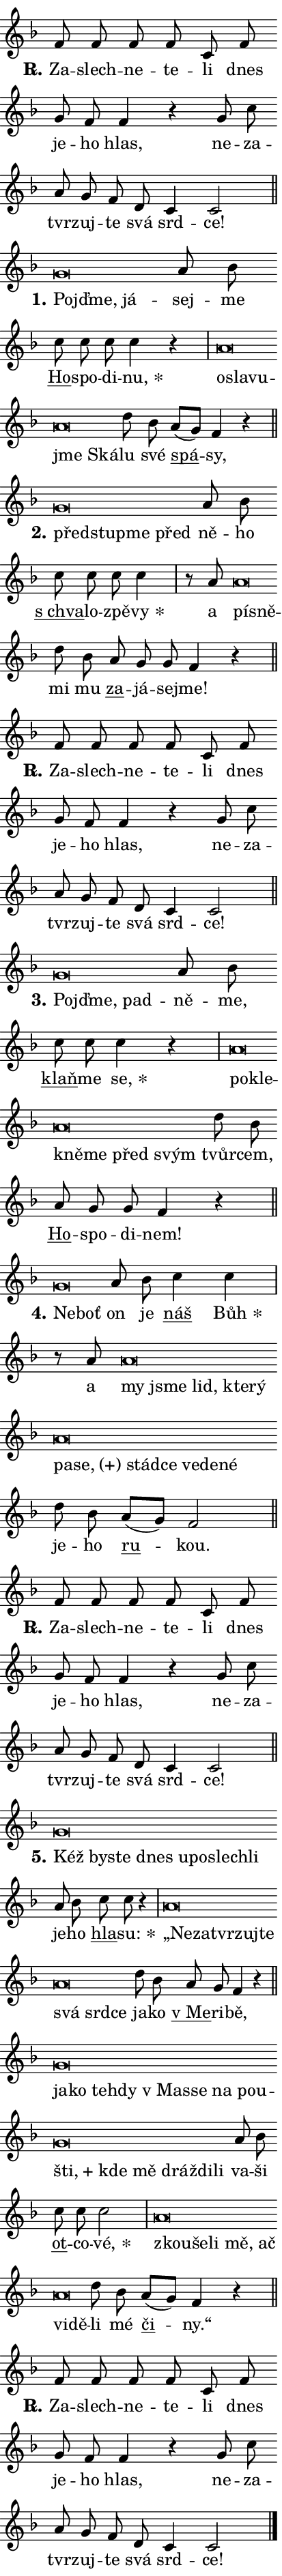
\version "2.24.0"
\header { tagline = "" }
\paper {
  indent = 0\cm
  top-margin = 0\cm
  right-margin = 0.13\cm % to fit lyric hyphens
  bottom-margin = 0\cm
  left-margin = 0\cm
  paper-width = 7\cm
  page-breaking = #ly:one-page-breaking
  system-system-spacing.basic-distance = #11
  score-system-spacing.basic-distance = #11
  ragged-last = ##f
}


%% Author: Thomas Morley
%% https://lists.gnu.org/archive/html/lilypond-user/2020-05/msg00002.html
#(define (line-position grob)
"Returns position of @var[grob} in current system:
   @code{'start}, if at first time-step
   @code{'end}, if at last time-step
   @code{'middle} otherwise
"
  (let* ((col (ly:item-get-column grob))
         (ln (ly:grob-object col 'left-neighbor))
         (rn (ly:grob-object col 'right-neighbor))
         (col-to-check-left (if (ly:grob? ln) ln col))
         (col-to-check-right (if (ly:grob? rn) rn col))
         (break-dir-left
           (and
             (ly:grob-property col-to-check-left 'non-musical #f)
             (ly:item-break-dir col-to-check-left)))
         (break-dir-right
           (and
             (ly:grob-property col-to-check-right 'non-musical #f)
             (ly:item-break-dir col-to-check-right))))
        (cond ((eqv? 1 break-dir-left) 'start)
              ((eqv? -1 break-dir-right) 'end)
              (else 'middle))))

#(define (tranparent-at-line-position vctor)
  (lambda (grob)
  "Relying on @code{line-position} select the relevant enry from @var{vctor}.
Used to determine transparency,"
    (case (line-position grob)
      ((end) (not (vector-ref vctor 0)))
      ((middle) (not (vector-ref vctor 1)))
      ((start) (not (vector-ref vctor 2))))))

noteHeadBreakVisibility =
#(define-music-function (break-visibility)(vector?)
"Makes @code{NoteHead}s transparent relying on @var{break-visibility}"
#{
  \override NoteHead.transparent =
    #(tranparent-at-line-position break-visibility)
#})

#(define delete-ledgers-for-transparent-note-heads
  (lambda (grob)
    "Reads whether a @code{NoteHead} is transparent.
If so this @code{NoteHead} is removed from @code{'note-heads} from
@var{grob}, which is supposed to be @code{LedgerLineSpanner}.
As a result ledgers are not printed for this @code{NoteHead}"
    (let* ((nhds-array (ly:grob-object grob 'note-heads))
           (nhds-list
             (if (ly:grob-array? nhds-array)
                 (ly:grob-array->list nhds-array)
                 '()))
           ;; Relies on the transparent-property being done before
           ;; Staff.LedgerLineSpanner.after-line-breaking is executed.
           ;; This is fragile ...
           (to-keep
             (remove
               (lambda (nhd)
                 (ly:grob-property nhd 'transparent #f))
               nhds-list)))
      ;; TODO find a better method to iterate over grob-arrays, similiar
      ;; to filter/remove etc for lists
      ;; For now rebuilt from scratch
      (set! (ly:grob-object grob 'note-heads)  '())
      (for-each
        (lambda (nhd)
          (ly:pointer-group-interface::add-grob grob 'note-heads nhd))
        to-keep))))

squashNotes = {
  \override NoteHead.X-extent = #'(-0.2 . 0.2)
  \override NoteHead.Y-extent = #'(-0.75 . 0)
  \override NoteHead.stencil =
    #(lambda (grob)
       (let ((pos (ly:grob-property grob 'staff-position)))
         (begin
           (if (< pos -7) (display "ERROR: Lower brevis then expected\n") (display ""))
           (if (<= pos -6) ly:text-interface::print ly:note-head::print))))
}
unSquashNotes = {
  \revert NoteHead.X-extent
  \revert NoteHead.Y-extent
  \revert NoteHead.stencil
}

hideNotes = \noteHeadBreakVisibility #begin-of-line-visible
unHideNotes = \noteHeadBreakVisibility #all-visible

% work-around for resetting accidentals
% https://lilypond.org/doc/v2.23/Documentation/notation/displaying-rhythms#unmetered-music
cadenzaMeasure = {
  \cadenzaOff
  \partial 1024 s1024
  \cadenzaOn
}

#(define-markup-command (accent layout props text) (markup?)
  "Underline accented syllable"
  (interpret-markup layout props
    #{\markup \override #'(offset . 4.3) \underline { #text }#}))

responsum = \markup \concat {
  "R" \hspace #-1.05 \path #0.1 #'((moveto 0 0.07) (lineto 0.9 0.8)) \hspace #0.05 "."
}

spaceSize = #0.6828661417322834 % exact space size for TeX Gyre Schola

\layout {
  \context {
    \Staff
    \remove "Time_signature_engraver"
    \override LedgerLineSpanner.after-line-breaking = #delete-ledgers-for-transparent-note-heads
  }
  \context {
    \Lyrics {
      \override LyricSpace.minimum-distance = \spaceSize
      \override LyricText.font-name = #"TeX Gyre Schola"
      \override LyricText.font-size = 1
      \override StanzaNumber.font-name = #"TeX Gyre Schola Bold"
      \override StanzaNumber.font-size = 1
    }
  }
  \context {
    \Score 
    \override NoteHead.text =
      #(lambda (grob) 
        (let ((pos (ly:grob-property grob 'staff-position)))
          #{\markup {
            \combine
              \halign #-0.55 \raise #(if (= pos -6) 0 0.5) \override #'(thickness . 2) \draw-line #'(3.2 . 0)
              \musicglyph "noteheads.sM1"
          }#}))
  }
}

% magnetic-lyrics.ily
%
%   written by
%     Jean Abou Samra <jean@abou-samra.fr>
%     Werner Lemberg <wl@gnu.org>
%
%   adapted by
%     Jiri Hon <jiri.hon@gmail.com>
%
% Version 2022-Apr-15

% https://www.mail-archive.com/lilypond-user@gnu.org/msg149350.html

#(define (Left_hyphen_pointer_engraver context)
   "Collect syllable-hyphen-syllable occurrences in lyrics and store
them in properties.  This engraver only looks to the left.  For
example, if the lyrics input is @code{foo -- bar}, it does the
following.

@itemize @bullet
@item
Set the @code{text} property of the @code{LyricHyphen} grob between
@q{foo} and @q{bar} to @code{foo}.

@item
Set the @code{left-hyphen} property of the @code{LyricText} grob with
text @q{foo} to the @code{LyricHyphen} grob between @q{foo} and
@q{bar}.
@end itemize

Use this auxiliary engraver in combination with the
@code{lyric-@/text::@/apply-@/magnetic-@/offset!} hook."
   (let ((hyphen #f)
         (text #f))
     (make-engraver
      (acknowledgers
       ((lyric-syllable-interface engraver grob source-engraver)
        (set! text grob)))
      (end-acknowledgers
       ((lyric-hyphen-interface engraver grob source-engraver)
        ;(when (not (grob::has-interface grob 'lyric-space-interface))
          (set! hyphen grob)));)
      ((stop-translation-timestep engraver)
       (when (and text hyphen)
         (ly:grob-set-object! text 'left-hyphen hyphen))
       (set! text #f)
       (set! hyphen #f)))))

#(define (lyric-text::apply-magnetic-offset! grob)
   "If the space between two syllables is less than the value in
property @code{LyricText@/.details@/.squash-threshold}, move the right
syllable to the left so that it gets concatenated with the left
syllable.

Use this function as a hook for
@code{LyricText@/.after-@/line-@/breaking} if the
@code{Left_@/hyphen_@/pointer_@/engraver} is active."
   (let ((hyphen (ly:grob-object grob 'left-hyphen #f)))
     (when hyphen
       (let ((left-text (ly:spanner-bound hyphen LEFT)))
         (when (grob::has-interface left-text 'lyric-syllable-interface)
           (let* ((common (ly:grob-common-refpoint grob left-text X))
                  (this-x-ext (ly:grob-extent grob common X))
                  (left-x-ext
                   (begin
                     ;; Trigger magnetism for left-text.
                     (ly:grob-property left-text 'after-line-breaking)
                     (ly:grob-extent left-text common X)))
                  ;; `delta` is the gap width between two syllables.
                  (delta (- (interval-start this-x-ext)
                            (interval-end left-x-ext)))
                  (details (ly:grob-property grob 'details))
                  (threshold (assoc-get 'squash-threshold details 0.2)))
             (when (< delta threshold)
               (let* (;; We have to manipulate the input text so that
                      ;; ligatures crossing syllable boundaries are not
                      ;; disabled.  For languages based on the Latin
                      ;; script this is essentially a beautification.
                      ;; However, for non-Western scripts it can be a
                      ;; necessity.
                      (lt (ly:grob-property left-text 'text))
                      (rt (ly:grob-property grob 'text))
                      (is-space (grob::has-interface hyphen 'lyric-space-interface))
                      (space (if is-space " " ""))
                      (extra-delta (if is-space spaceSize 0))
                      ;; Append new syllable.
                      (ltrt-space (if (and (string? lt) (string? rt))
                                (string-append lt space rt)
                                (make-concat-markup (list lt space rt))))
                      ;; Right-align `ltrt` to the right side.
                      (ltrt-space-markup (grob-interpret-markup
                               grob
                               (make-translate-markup
                                (cons (interval-length this-x-ext) 0)
                                (make-right-align-markup ltrt-space)))))
                 (begin
                   ;; Don't print `left-text`.
                   (ly:grob-set-property! left-text 'stencil #f)
                   ;; Set text and stencil (which holds all collected
                   ;; syllables so far) and shift it to the left.
                   (ly:grob-set-property! grob 'text ltrt-space)
                   (ly:grob-set-property! grob 'stencil ltrt-space-markup)
                   (ly:grob-translate-axis! grob (- (- delta extra-delta)) X))))))))))


#(define (lyric-hyphen::displace-bounds-first grob)
   ;; Make very sure this callback isn't triggered too early.
   (let ((left (ly:spanner-bound grob LEFT))
         (right (ly:spanner-bound grob RIGHT)))
     (ly:grob-property left 'after-line-breaking)
     (ly:grob-property right 'after-line-breaking)
     (ly:lyric-hyphen::print grob)))

squashThreshold = #0.4

\layout {
  \context {
    \Lyrics
    \consists #Left_hyphen_pointer_engraver
    \override LyricText.after-line-breaking =
      #lyric-text::apply-magnetic-offset!
    \override LyricHyphen.stencil = #lyric-hyphen::displace-bounds-first
    \override LyricText.details.squash-threshold = \squashThreshold
    \override LyricHyphen.minimum-distance = 0
    \override LyricHyphen.minimum-length = \squashThreshold
  }
}

squashText = \override LyricText.details.squash-threshold = 9999
unSquashText = \override LyricText.details.squash-threshold = \squashThreshold

leftText = \override LyricText.self-alignment-X = #LEFT
unLeftText = \revert LyricText.self-alignment-X

starOffset = #(lambda (grob) 
                (let ((x_offset (ly:self-alignment-interface::aligned-on-x-parent grob)))
                  (if (= x_offset 0) 0 (+ x_offset 1.2))))

star = #(define-music-function (syllable)(string?)
"Append star separator at the end of a syllable"
#{
  \once \override LyricText.X-offset = #starOffset
  \lyricmode { \markup {
    #syllable
    \override #'((font-name . "TeX Gyre Schola Bold")) \hspace #0.2 \lower #0.65 \larger "*"
  } }
#})

starAccent = #(define-music-function (syllable)(string?)
"Append star separator at the end of a syllable and make accent"
#{
  \once \override LyricText.X-offset = #starOffset
  \lyricmode { \markup {
    \accent #syllable
    \override #'((font-name . "TeX Gyre Schola Bold")) \hspace #0.2 \lower #0.65 \larger "*"
  } }
#})

breath = #(define-music-function (syllable)(string?)
"Append breathing indicator at the end of a syllable"
#{
  \lyricmode { \markup { #syllable "+" } }
#})

optionalBreath = #(define-music-function (syllable)(string?)
"Append optional breathing indicator at the end of a syllable"
#{
  \lyricmode { \markup { #syllable "(+)" } }
#})


\score {
    <<
        \new Voice = "melody" { \cadenzaOn \key f \major \relative { f'8 f f f \bar "" c f \bar "" g f f4 r \bar "" g8 c \bar "" a g \bar "" f d \bar "" c4 c2 \cadenzaMeasure \bar "||" \break } }
        \new Lyrics \lyricsto "melody" { \lyricmode { \set stanza = \responsum
Za -- slech -- ne -- te -- li dnes je -- ho hlas, ne -- za -- tvr -- zuj -- te svá srd -- ce! } }
    >>
    \layout {}
}

\score {
    <<
        \new Voice = "melody" { \cadenzaOn \key f \major \relative { \squashNotes g'\breve*1/16 \hideNotes \breve*1/16 \breve*1/16 \bar "" \unHideNotes \unSquashNotes a8 bes \bar "" c c c c4 r \cadenzaMeasure \bar "|" \squashNotes a\breve*1/16 \hideNotes \breve*1/16 \bar "" \breve*1/16 \bar "" \breve*1/16 \breve*1/16 \bar "" \unHideNotes \unSquashNotes d8 bes \bar "" a[( g)] f4 r \cadenzaMeasure \bar "||" \break } }
        \new Lyrics \lyricsto "melody" { \lyricmode { \set stanza = "1."
\leftText Pojď -- \squashText me, já -- \unLeftText \unSquashText sej -- me \markup \accent Ho -- spo -- di -- \star nu, \leftText o -- \squashText sla -- vu -- jme Ská -- \unLeftText \unSquashText lu své \markup \accent spá -- sy, } }
    >>
    \layout {}
}

\score {
    <<
        \new Voice = "melody" { \cadenzaOn \key f \major \relative { \squashNotes g'\breve*1/16 \hideNotes \breve*1/16 \bar "" \breve*1/16 \breve*1/16 \bar "" \unHideNotes \unSquashNotes a8 bes \bar "" c c c c4 \cadenzaMeasure \bar "|" r8 a \squashNotes a\breve*1/16 \hideNotes \breve*1/16 \bar "" \unHideNotes \unSquashNotes d8 bes \bar "" a g g f4 r \cadenzaMeasure \bar "||" \break } }
        \new Lyrics \lyricsto "melody" { \lyricmode { \set stanza = "2."
\leftText před -- \squashText stup -- me před \unLeftText \unSquashText ně -- ho \markup \accent "s chva" -- lo -- zpě -- \star vy a \leftText pí -- \squashText sně -- \unLeftText \unSquashText mi mu \markup \accent za -- já -- sej -- me! } }
    >>
    \layout {}
}

\score {
    <<
        \new Voice = "melody" { \cadenzaOn \key f \major \relative { f'8 f f f \bar "" c f \bar "" g f f4 r \bar "" g8 c \bar "" a g \bar "" f d \bar "" c4 c2 \cadenzaMeasure \bar "||" \break } }
        \new Lyrics \lyricsto "melody" { \lyricmode { \set stanza = \responsum
Za -- slech -- ne -- te -- li dnes je -- ho hlas, ne -- za -- tvr -- zuj -- te svá srd -- ce! } }
    >>
    \layout {}
}

\score {
    <<
        \new Voice = "melody" { \cadenzaOn \key f \major \relative { \squashNotes g'\breve*1/16 \hideNotes \breve*1/16 \breve*1/16 \bar "" \unHideNotes \unSquashNotes a8 bes \bar "" c c c4 r \cadenzaMeasure \bar "|" \squashNotes a\breve*1/16 \hideNotes \breve*1/16 \bar "" \breve*1/16 \bar "" \breve*1/16 \bar "" \breve*1/16 \breve*1/16 \bar "" \unHideNotes \unSquashNotes d8 bes \bar "" a g g f4 r \cadenzaMeasure \bar "||" \break } }
        \new Lyrics \lyricsto "melody" { \lyricmode { \set stanza = "3."
\leftText Pojď -- \squashText me, pad -- \unLeftText \unSquashText ně -- me, \markup \accent klaň -- me \star se, \leftText po -- \squashText kle -- kně -- me před svým \unLeftText \unSquashText tvůr -- cem, \markup \accent Ho -- spo -- di -- nem! } }
    >>
    \layout {}
}

\score {
    <<
        \new Voice = "melody" { \cadenzaOn \key f \major \relative { \squashNotes g'\breve*1/16 \hideNotes \breve*1/16 \bar "" \unHideNotes \unSquashNotes a8 bes \bar "" c4 c \cadenzaMeasure \bar "|" r8 a \squashNotes a\breve*1/16 \hideNotes \breve*1/16 \bar "" \breve*1/16 \bar "" \breve*1/16 \bar "" \breve*1/16 \bar "" \breve*1/16 \bar "" \breve*1/16 \bar "" \breve*1/16 \bar "" \breve*1/16 \bar "" \breve*1/16 \bar "" \breve*1/16 \breve*1/16 \bar "" \unHideNotes \unSquashNotes d8 bes \bar "" a[( g)] f2 \cadenzaMeasure \bar "||" \break } }
        \new Lyrics \lyricsto "melody" { \lyricmode { \set stanza = "4."
\leftText Ne -- \squashText boť \unLeftText \unSquashText on je \markup \accent náš \star Bůh a \leftText my \squashText jsme lid, kte -- rý pa -- \optionalBreath se, stád -- ce ve -- de -- né \unLeftText \unSquashText je -- ho \markup \accent ru -- kou. } }
    >>
    \layout {}
}

\score {
    <<
        \new Voice = "melody" { \cadenzaOn \key f \major \relative { f'8 f f f \bar "" c f \bar "" g f f4 r \bar "" g8 c \bar "" a g \bar "" f d \bar "" c4 c2 \cadenzaMeasure \bar "||" \break } }
        \new Lyrics \lyricsto "melody" { \lyricmode { \set stanza = \responsum
Za -- slech -- ne -- te -- li dnes je -- ho hlas, ne -- za -- tvr -- zuj -- te svá srd -- ce! } }
    >>
    \layout {}
}

\score {
    <<
        \new Voice = "melody" { \cadenzaOn \key f \major \relative { \squashNotes g'\breve*1/16 \hideNotes \breve*1/16 \bar "" \breve*1/16 \bar "" \breve*1/16 \bar "" \breve*1/16 \bar "" \breve*1/16 \bar "" \breve*1/16 \breve*1/16 \bar "" \unHideNotes \unSquashNotes a8 bes \bar "" c c r4 \cadenzaMeasure \bar "|" \squashNotes a\breve*1/16 \hideNotes \breve*1/16 \bar "" \breve*1/16 \bar "" \breve*1/16 \bar "" \breve*1/16 \bar "" \breve*1/16 \bar "" \breve*1/16 \breve*1/16 \bar "" \unHideNotes \unSquashNotes d8 bes \bar "" a g f4 r \cadenzaMeasure \bar "||" \break } }
        \new Lyrics \lyricsto "melody" { \lyricmode { \set stanza = "5."
\leftText Kéž \squashText by -- ste dnes u -- po -- slech -- li \unLeftText \unSquashText je -- ho \markup \accent hla -- \star su: \leftText „Ne -- \squashText za -- tvr -- zuj -- te svá srd -- ce \unLeftText \unSquashText ja -- ko \markup \accent "v Me" -- ri -- bě, } }
    >>
    \layout {}
}

\score {
    <<
        \new Voice = "melody" { \cadenzaOn \key f \major \relative { \squashNotes g'\breve*1/16 \hideNotes \breve*1/16 \bar "" \breve*1/16 \bar "" \breve*1/16 \bar "" \breve*1/16 \bar "" \breve*1/16 \bar "" \breve*1/16 \bar "" \breve*1/16 \bar "" \breve*1/16 \bar "" \breve*1/16 \bar "" \breve*1/16 \bar "" \breve*1/16 \bar "" \breve*1/16 \breve*1/16 \bar "" \unHideNotes \unSquashNotes a8 bes \bar "" c c c2 \cadenzaMeasure \bar "|" \squashNotes a\breve*1/16 \hideNotes \breve*1/16 \bar "" \breve*1/16 \bar "" \breve*1/16 \bar "" \breve*1/16 \bar "" \breve*1/16 \breve*1/16 \bar "" \unHideNotes \unSquashNotes d8 bes \bar "" a[( g)] f4 r \cadenzaMeasure \bar "||" \break } }
        \new Lyrics \lyricsto "melody" { \lyricmode { \leftText ja -- \squashText ko teh -- dy "v Ma" -- sse na pou -- \breath "šti," kde mě dráž -- di -- li \unLeftText \unSquashText va -- ši \markup \accent ot -- co -- \star vé, \leftText zkou -- \squashText še -- li mě, ač vi -- dě -- \unLeftText \unSquashText li mé \markup \accent či -- ny.“ } }
    >>
    \layout {}
}

\score {
    <<
        \new Voice = "melody" { \cadenzaOn \key f \major \relative { f'8 f f f \bar "" c f \bar "" g f f4 r \bar "" g8 c \bar "" a g \bar "" f d \bar "" c4 c2 \cadenzaMeasure \bar "||" \break } \bar "|." }
        \new Lyrics \lyricsto "melody" { \lyricmode { \set stanza = \responsum
Za -- slech -- ne -- te -- li dnes je -- ho hlas, ne -- za -- tvr -- zuj -- te svá srd -- ce! } }
    >>
    \layout {}
}
